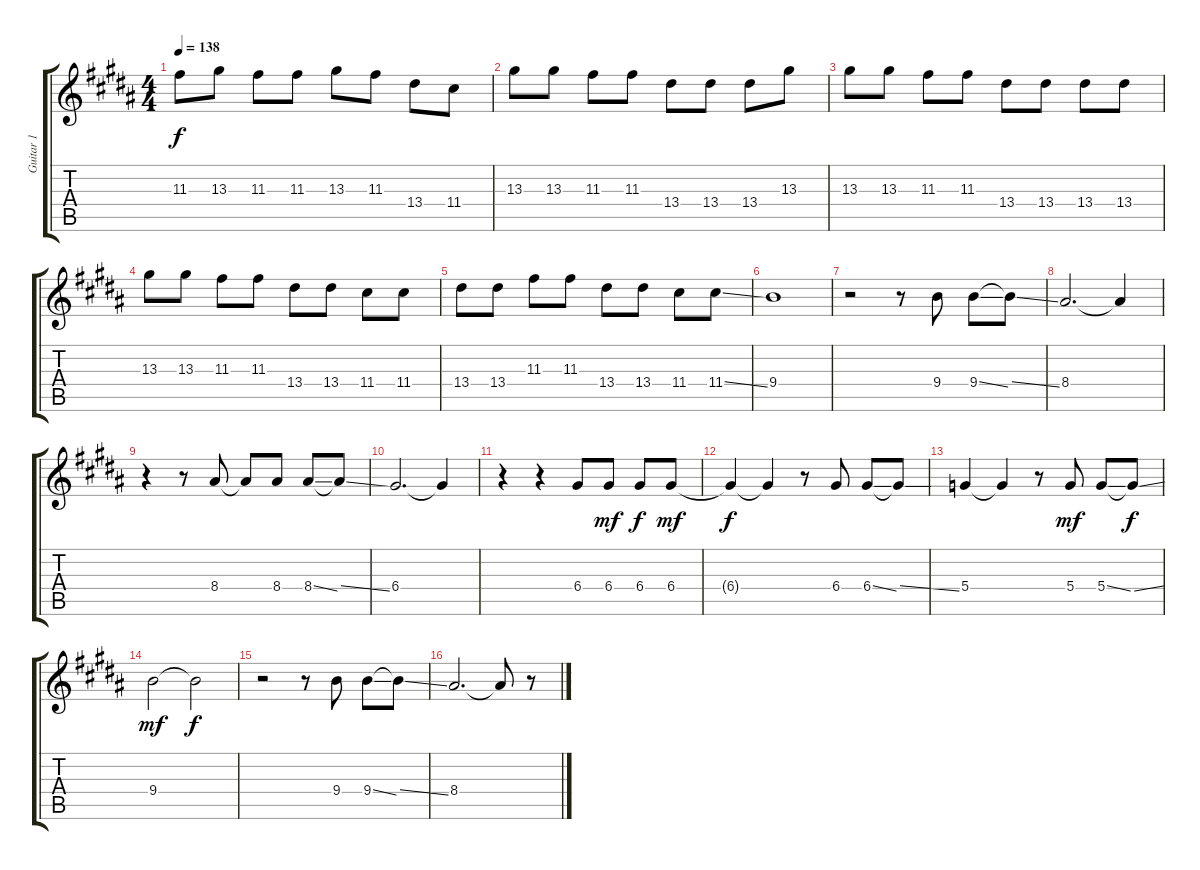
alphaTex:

\track ("Guitar 1" "Guitar 1") {instrument distortionguitar}
\staff {score tabs}
\tuning (E4 B3 G3 D3 A2 E2) {hide}
\ts (4 4)
\tempo 138
\clef g2
\ks g#minor
11.3.8{dy f} 13.3.8 11.3.8 11.3.8 13.3.8 11.3.8 13.4.8 11.4.8 |
\ks b
13.3.8 13.3.8 11.3.8 11.3.8 13.4.8 13.4.8 13.4.8 13.3.8 |
\ks g#minor
13.3.8 13.3.8 11.3.8 11.3.8 13.4.8 13.4.8 13.4.8 13.4.8 |
\ks b
13.3.8 13.3.8 11.3.8 11.3.8 13.4.8 13.4.8 11.4.8 11.4.8 |
\ks g#minor
13.4.8 13.4.8 11.3.8 11.3.8 13.4.8 13.4.8 11.4.8 11.4{ss}.8 |
\ks b
9.4.1 |
\ks g#minor
r.2 r.8 9.4.8 9.4{ss}.8 9.4{ss t}.8 |
8.4.2{d} 8.4{t}.4 |
r.4 r.8 8.4.8 8.4{t}.8 8.4.8 8.4{ss}.8 8.4{ss t}.8 |
\ks b
6.4.2{d} 6.4{t}.4 |
\ks g#minor
r.4 r.4 6.4.8 6.4.8{dy mf} 6.4.8{dy f} 6.4.8{dy mf} |
6.4{t}.4{dy f} 6.4{t}.4 r.8 6.4.8 6.4{ss}.8 6.4{ss t}.8 |
5.4.4 5.4{t}.4 r.8 5.4.8{dy mf} 5.4{ss}.8 5.4{ss t}.8{dy f} |
\ks b
9.4.2{dy mf} 9.4{t}.2{dy f} |
\ks g#minor
r.2 r.8 9.4.8 9.4{ss}.8 9.4{ss t}.8 |
8.4.2{d} 8.4{t}.8 r.8
